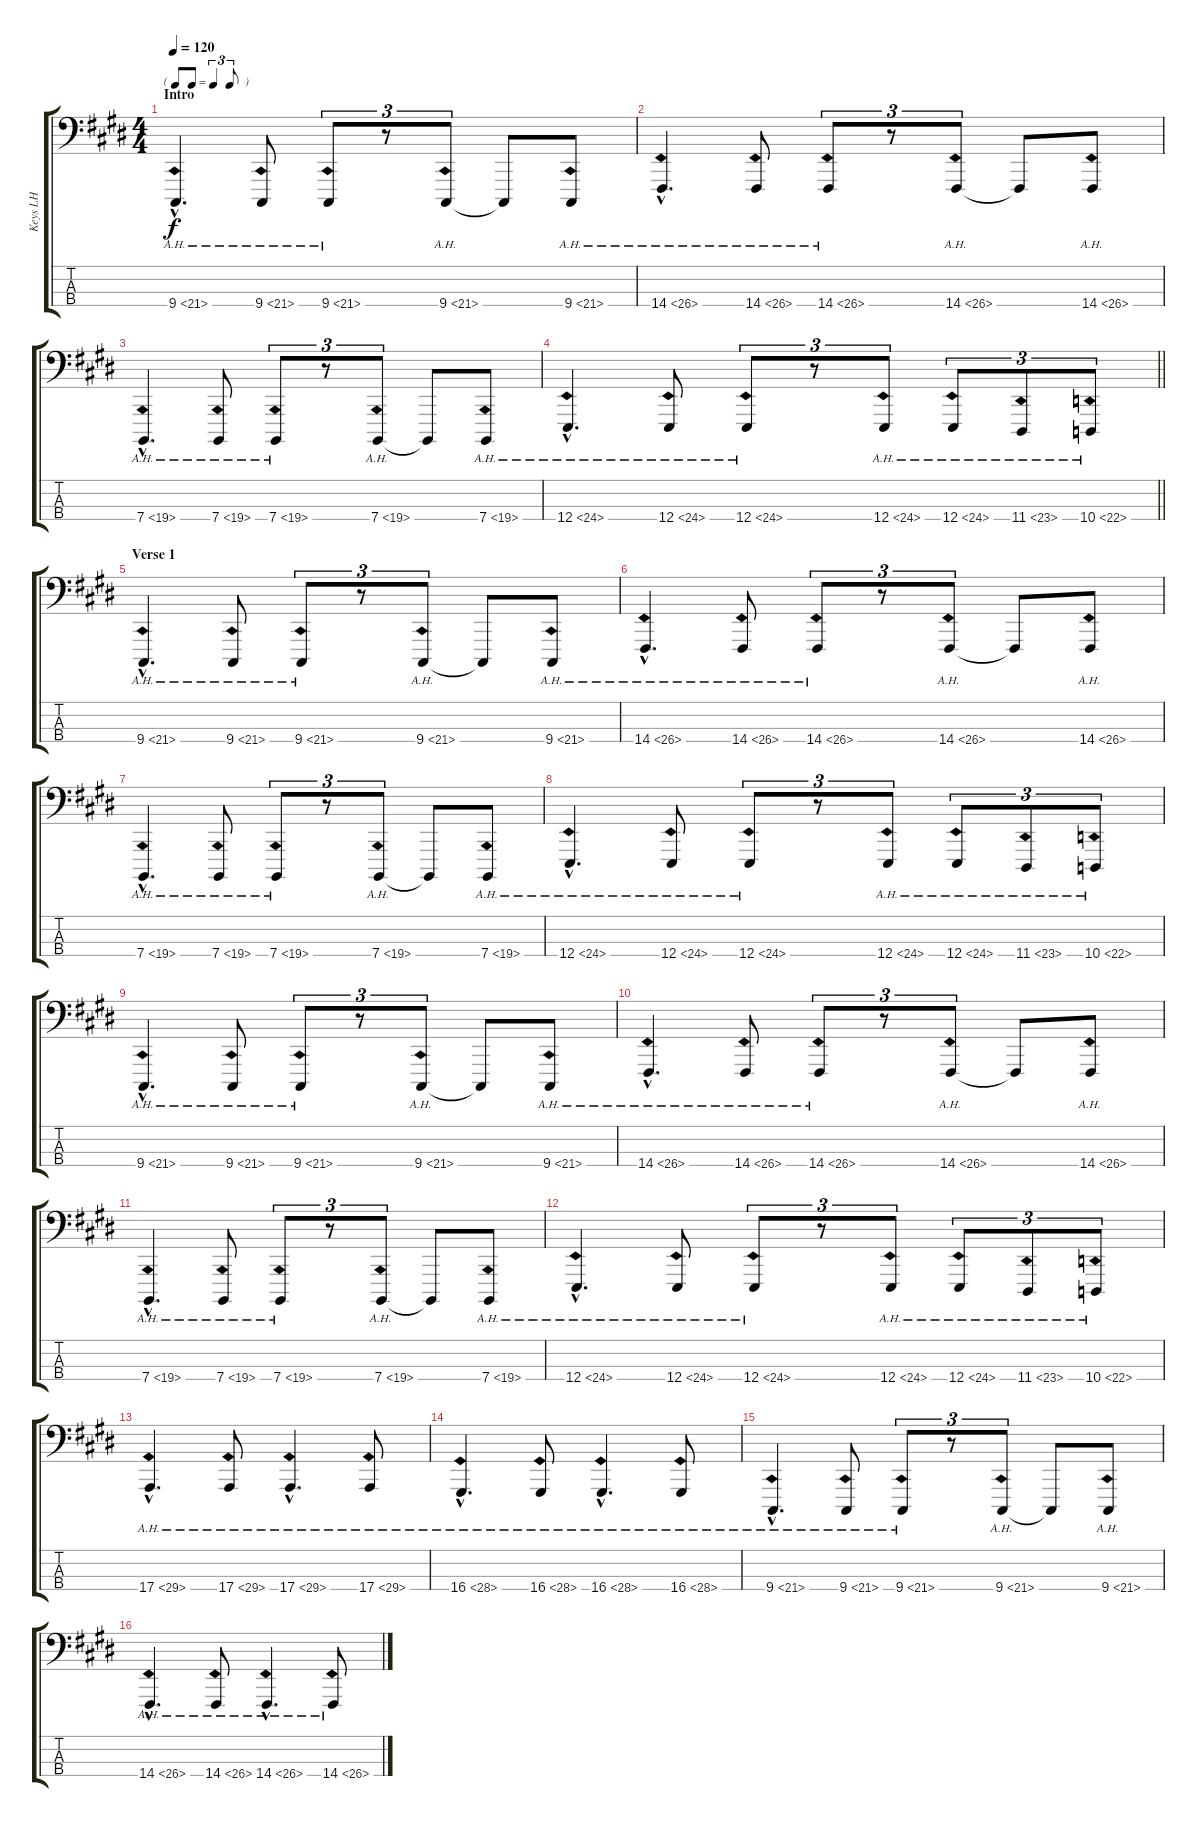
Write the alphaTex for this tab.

\track ("Keys LH" "Keys LH") {instrument pad3polysynth}
\staff {score tabs}
\tuning (G2 D2 A1 E0) {hide}
\ts (4 4)
\tf triplet8th
\section ("" "Intro")
\tempo 120
\clef f4
\ks e
9.4{ah 12 hac}.4{d dy f instrument pad3polysynth} 9.4{ah 12}.8 9.4{ah 12}.8{tu (3 2)} r.8{tu (3 2)} 9.4{ah 12}.8{tu (3 2)} 9.4{t}.8 9.4{ah 12}.8 |
14.4{ah 12 hac}.4{d} 14.4{ah 12}.8 14.4{ah 12}.8{tu (3 2)} r.8{tu (3 2)} 14.4{ah 12}.8{tu (3 2)} 14.4{t}.8 14.4{ah 12}.8 |
7.4{ah 12 hac}.4{d} 7.4{ah 12}.8 7.4{ah 12}.8{tu (3 2)} r.8{tu (3 2)} 7.4{ah 12}.8{tu (3 2)} 7.4{t}.8 7.4{ah 12}.8 |
\barLineRight lightlight
12.4{ah 12 hac}.4{d} 12.4{ah 12}.8 12.4{ah 12}.8{tu (3 2)} r.8{tu (3 2)} 12.4{ah 12}.8{tu (3 2)} 12.4{ah 12}.8{tu (3 2)} 11.4{ah 12}.8{tu (3 2)} 10.4{ah 12}.8{tu (3 2)} |
\section ("" "Verse 1")
9.4{ah 12 hac}.4{d} 9.4{ah 12}.8 9.4{ah 12}.8{tu (3 2)} r.8{tu (3 2)} 9.4{ah 12}.8{tu (3 2)} 9.4{t}.8 9.4{ah 12}.8 |
14.4{ah 12 hac}.4{d} 14.4{ah 12}.8 14.4{ah 12}.8{tu (3 2)} r.8{tu (3 2)} 14.4{ah 12}.8{tu (3 2)} 14.4{t}.8 14.4{ah 12}.8 |
7.4{ah 12 hac}.4{d} 7.4{ah 12}.8 7.4{ah 12}.8{tu (3 2)} r.8{tu (3 2)} 7.4{ah 12}.8{tu (3 2)} 7.4{t}.8 7.4{ah 12}.8 |
12.4{ah 12 hac}.4{d} 12.4{ah 12}.8 12.4{ah 12}.8{tu (3 2)} r.8{tu (3 2)} 12.4{ah 12}.8{tu (3 2)} 12.4{ah 12}.8{tu (3 2)} 11.4{ah 12}.8{tu (3 2)} 10.4{ah 12}.8{tu (3 2)} |
9.4{ah 12 hac}.4{d} 9.4{ah 12}.8 9.4{ah 12}.8{tu (3 2)} r.8{tu (3 2)} 9.4{ah 12}.8{tu (3 2)} 9.4{t}.8 9.4{ah 12}.8 |
14.4{ah 12 hac}.4{d} 14.4{ah 12}.8 14.4{ah 12}.8{tu (3 2)} r.8{tu (3 2)} 14.4{ah 12}.8{tu (3 2)} 14.4{t}.8 14.4{ah 12}.8 |
7.4{ah 12 hac}.4{d} 7.4{ah 12}.8 7.4{ah 12}.8{tu (3 2)} r.8{tu (3 2)} 7.4{ah 12}.8{tu (3 2)} 7.4{t}.8 7.4{ah 12}.8 |
12.4{ah 12 hac}.4{d} 12.4{ah 12}.8 12.4{ah 12}.8{tu (3 2)} r.8{tu (3 2)} 12.4{ah 12}.8{tu (3 2)} 12.4{ah 12}.8{tu (3 2)} 11.4{ah 12}.8{tu (3 2)} 10.4{ah 12}.8{tu (3 2)} |
17.4{ah 12 hac}.4{d} 17.4{ah 12}.8 17.4{ah 12 hac}.4{d} 17.4{ah 12}.8 |
16.4{ah 12 hac}.4{d} 16.4{ah 12}.8 16.4{ah 12 hac}.4{d} 16.4{ah 12}.8 |
9.4{ah 12 hac}.4{d} 9.4{ah 12}.8 9.4{ah 12}.8{tu (3 2)} r.8{tu (3 2)} 9.4{ah 12}.8{tu (3 2)} 9.4{t}.8 9.4{ah 12}.8 |
14.4{ah 12 hac}.4{d} 14.4{ah 12}.8 14.4{ah 12 hac}.4{d} 14.4{ah 12}.8
